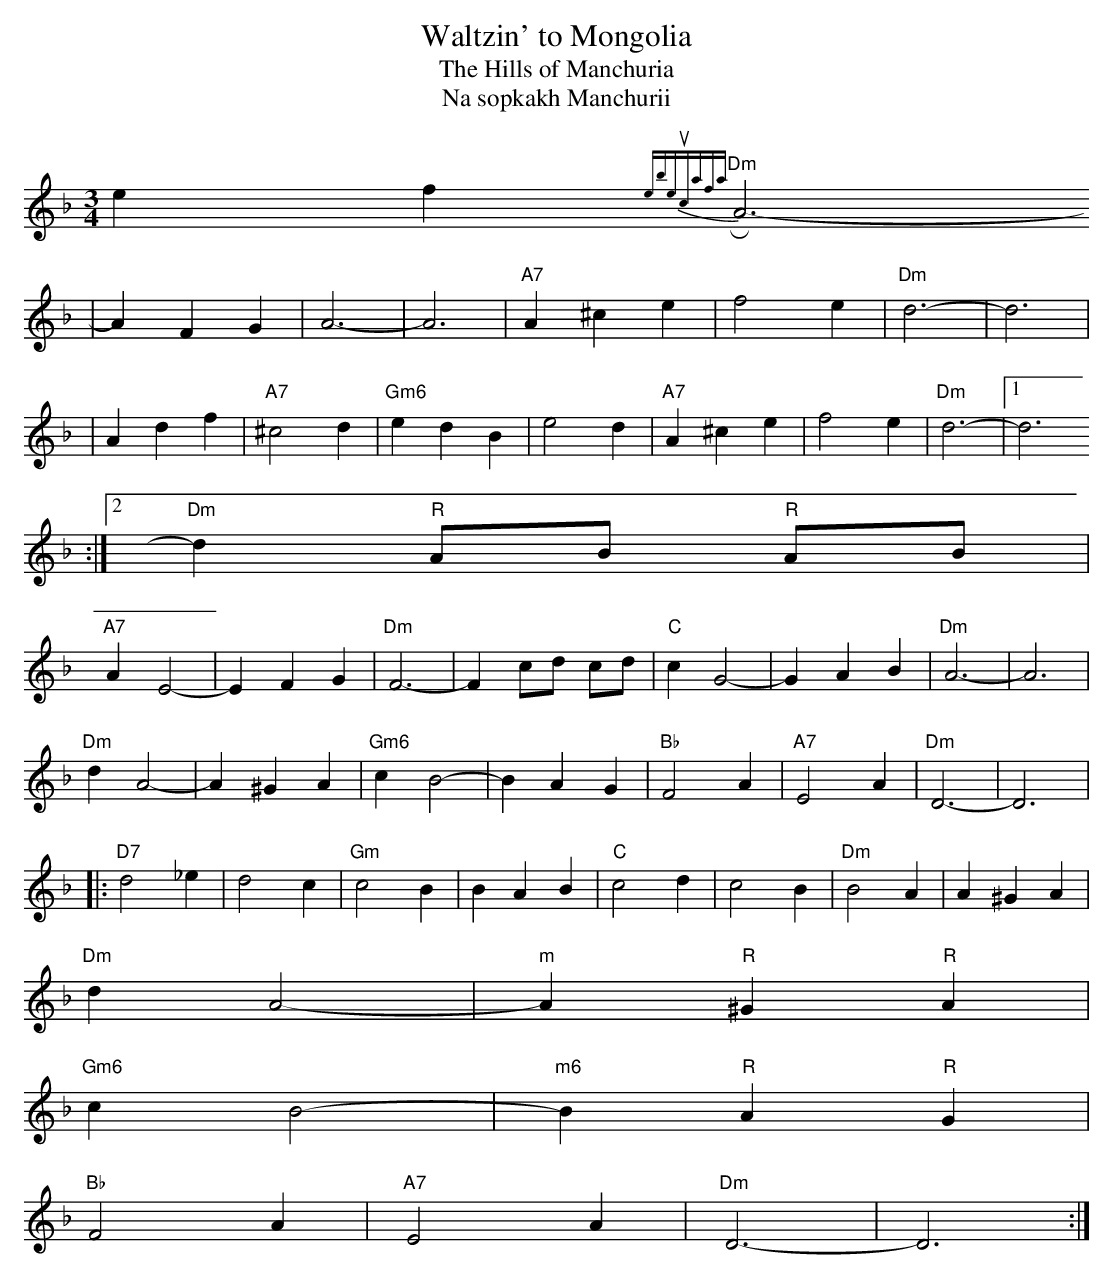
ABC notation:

X:1
T:Waltzin' to Mongolia
T:The Hills of Manchuria
T:Na sopkakh Manchurii
M:3/4
L:1/4
K:Dm
efR{ower4ptbox{ern3ptusicsmallfonthar62}}
"Dm" A3-|A F G| A3-| A3| "A7" A^ce| f2 e|"Dm" d3-|d3|
|Adf| "A7" ^c2d| "Gm6" edB| e2d| "A7" A^ce| f2 e|"Dm" d3-|1d3
:|2 "Dm" d "R" A/2B/2 "R" A/2B/2 |
"A7" AE2-|EFG| "Dm" F3-|F c/2d/2 c/2d/2| "C" c G2-|GAB|"Dm" A3-|A3|
"Dm" dA2-|A^GA|"Gm6" cB2-|B AG|"Bb" F2A|"A7" E2A|"Dm" D3-|D3|:
"D7" d2 _e| d2 c| "Gm" c2B| BAB| "C" c2d|c2B| "Dm" B2A|A^GA|
"Dm" d A2-| "m" A "R" ^G "R" A|
"Gm6" c B2-| "m6" B "R" A "R" G|
"Bb" F2A| "A7"E2A| "Dm" D3-|D3:|
